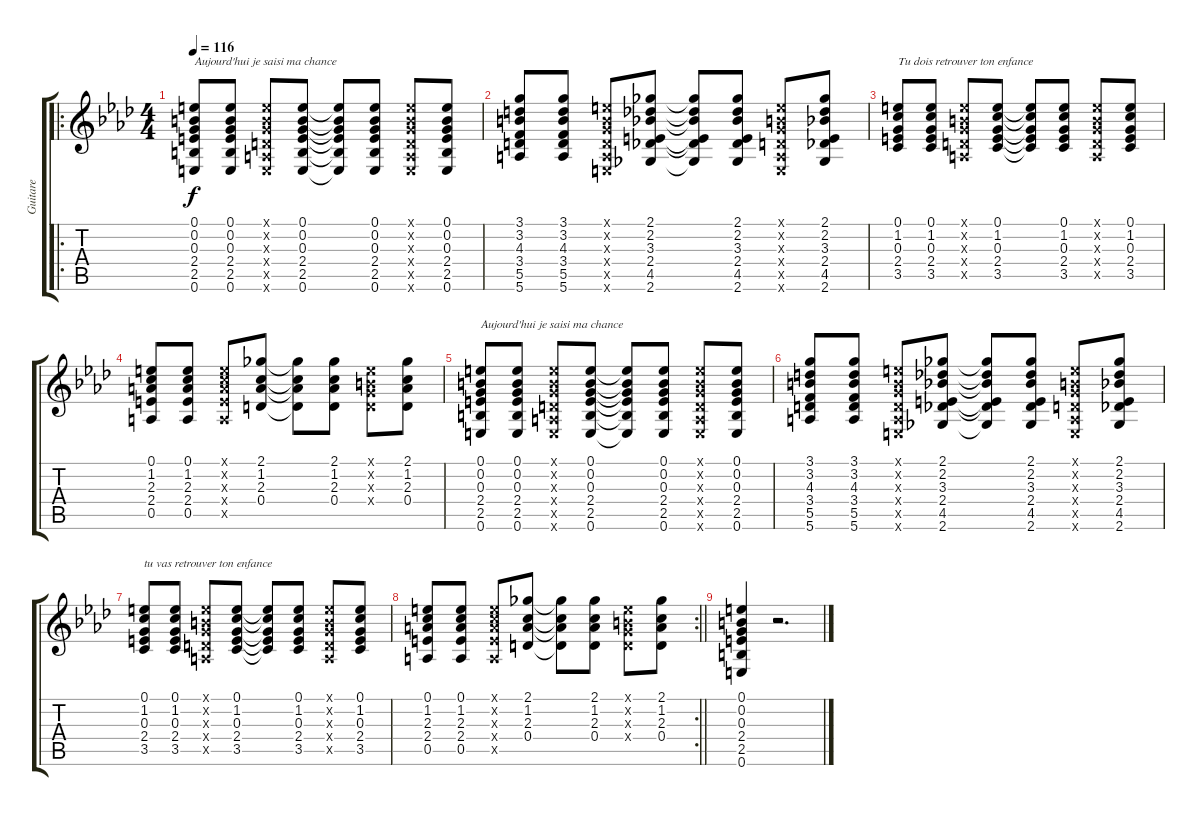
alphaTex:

\track ("Guitare" "Guitare") {instrument acousticguitarnylon}
\staff {score tabs}
\tuning (E4 B3 G3 D3 A2 E2) {hide}
\ro
\ts (4 4)
\tempo 116
\clef g2
\ks ab
(0.1 0.2 0.3 2.4 2.5 0.6).8{txt "Aujourd'hui je saisi ma chance " dy f} (0.1 0.2 0.3 2.4 2.5 0.6).8 (0.1{x} 0.2{x} 0.3{x} 0.4{x} 0.5{x} 0.6{x}).8 (0.1 0.2 0.3 2.4 2.5 0.6).8 (0.1{t} 0.2{t} 0.3{t} 2.4{t} 2.5{t} 0.6{t}).8 (0.1 0.2 0.3 2.4 2.5 0.6).8 (0.1{x} 0.2{x} 0.3{x} 0.4{x} 0.5{x} 0.6{x}).8 (0.1 0.2 0.3 2.4 2.5 0.6).8 |
(3.1 3.2 4.3 3.4 5.5 5.6).8 (3.1 3.2 4.3 3.4 5.5 5.6).8 (0.1{x} 0.2{x} 0.3{x} 0.4{x} 0.5{x} 0.6{x}).8 (2.1 2.2 3.3 2.4 4.5 2.6).8 (2.1{t} 2.2{t} 3.3{t} 2.4{t} 4.5{t} 2.6{t}).8 (2.1 2.2 3.3 2.4 4.5 2.6).8 (0.1{x} 0.2{x} 0.3{x} 0.4{x} 0.5{x} 0.6{x}).8 (2.1 2.2 3.3 2.4 4.5 2.6).8 |
(0.1 1.2 0.3 2.4 3.5).8{txt "Tu dois retrouver ton enfance"} (0.1 1.2 0.3 2.4 3.5).8 (0.1{x} 0.2{x} 0.3{x} 0.4{x} 0.5{x}).8 (0.1 1.2 0.3 2.4 3.5).8 (0.1{t} 1.2{t} 0.3{t} 2.4{t} 3.5{t}).8 (0.1 1.2 0.3 2.4 3.5).8 (0.1{x} 0.2{x} 0.3{x} 0.4{x} 0.5{x}).8 (0.1 1.2 0.3 2.4 3.5).8 |
(0.1 1.2 2.3 2.4 0.5).8 (0.1 1.2 2.3 2.4 0.5).8 (0.1{x} 1.2{x} 2.3{x} 2.4{x} 0.5{x}).8 (2.1 1.2 2.3 0.4).8 (2.1{t} 1.2{t} 2.3{t} 0.4{t}).8 (2.1 1.2 2.3 0.4).8 (0.1{x} 0.2{x} 0.3{x} 0.4{x}).8 (2.1 1.2 2.3 0.4).8 |
(0.1 0.2 0.3 2.4 2.5 0.6).8{txt "Aujourd'hui je saisi ma chance "} (0.1 0.2 0.3 2.4 2.5 0.6).8 (0.1{x} 0.2{x} 0.3{x} 0.4{x} 0.5{x} 0.6{x}).8 (0.1 0.2 0.3 2.4 2.5 0.6).8 (0.1{t} 0.2{t} 0.3{t} 2.4{t} 2.5{t} 0.6{t}).8 (0.1 0.2 0.3 2.4 2.5 0.6).8 (0.1{x} 0.2{x} 0.3{x} 0.4{x} 0.5{x} 0.6{x}).8 (0.1 0.2 0.3 2.4 2.5 0.6).8 |
(3.1 3.2 4.3 3.4 5.5 5.6).8 (3.1 3.2 4.3 3.4 5.5 5.6).8 (0.1{x} 0.2{x} 0.3{x} 0.4{x} 0.5{x} 0.6{x}).8 (2.1 2.2 3.3 2.4 4.5 2.6).8 (2.1{t} 2.2{t} 3.3{t} 2.4{t} 4.5{t} 2.6{t}).8 (2.1 2.2 3.3 2.4 4.5 2.6).8 (0.1{x} 0.2{x} 0.3{x} 0.4{x} 0.5{x} 0.6{x}).8 (2.1 2.2 3.3 2.4 4.5 2.6).8 |
(0.1 1.2 0.3 2.4 3.5).8{txt "tu vas retrouver ton enfance"} (0.1 1.2 0.3 2.4 3.5).8 (0.1{x} 0.2{x} 0.3{x} 0.4{x} 0.5{x}).8 (0.1 1.2 0.3 2.4 3.5).8 (0.1{t} 1.2{t} 0.3{t} 2.4{t} 3.5{t}).8 (0.1 1.2 0.3 2.4 3.5).8 (0.1{x} 0.2{x} 0.3{x} 0.4{x} 0.5{x}).8 (0.1 1.2 0.3 2.4 3.5).8 |
\rc 2
\barLineRight lightlight
(0.1 1.2 2.3 2.4 0.5).8 (0.1 1.2 2.3 2.4 0.5).8 (0.1{x} 1.2{x} 2.3{x} 2.4{x} 0.5{x}).8 (2.1 1.2 2.3 0.4).8 (2.1{t} 1.2{t} 2.3{t} 0.4{t}).8 (2.1 1.2 2.3 0.4).8 (0.1{x} 0.2{x} 0.3{x} 0.4{x}).8 (2.1 1.2 2.3 0.4).8 |
(0.1 0.2 0.3 2.4 2.5 0.6).4 r.2{d}
